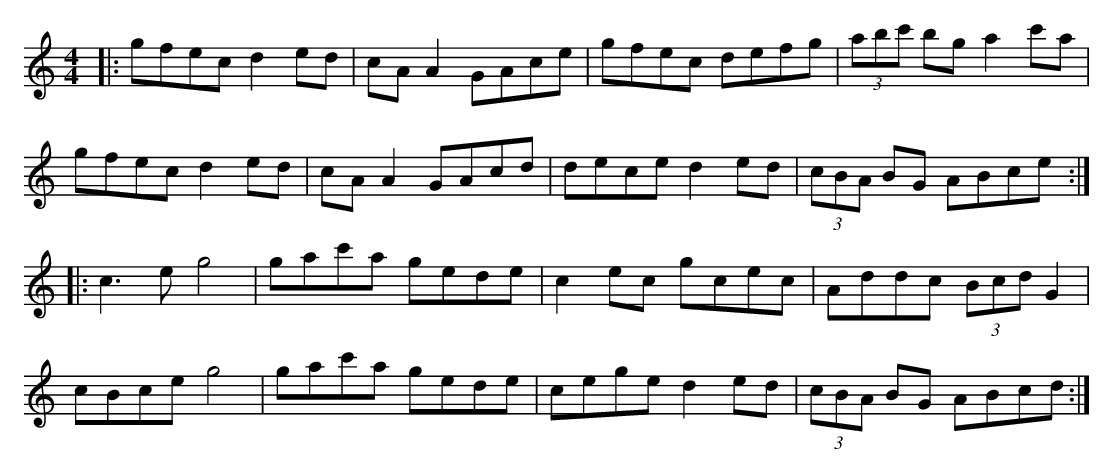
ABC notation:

X:1
M:4/4
K:C
|:gfec d2ed|cAA2 GAce|gfec defg|(3abc' bg a2 c'a|
gfec d2ed|cAA2 GAcd|dece d2ed|(3cBA BG ABce:|
|:c3e g4|gac'a gede|c2 ec gcec|Addc (3Bcd G2|
cBce g4|gac'a gede|cege d2ed|(3cBA BG ABcd:|
